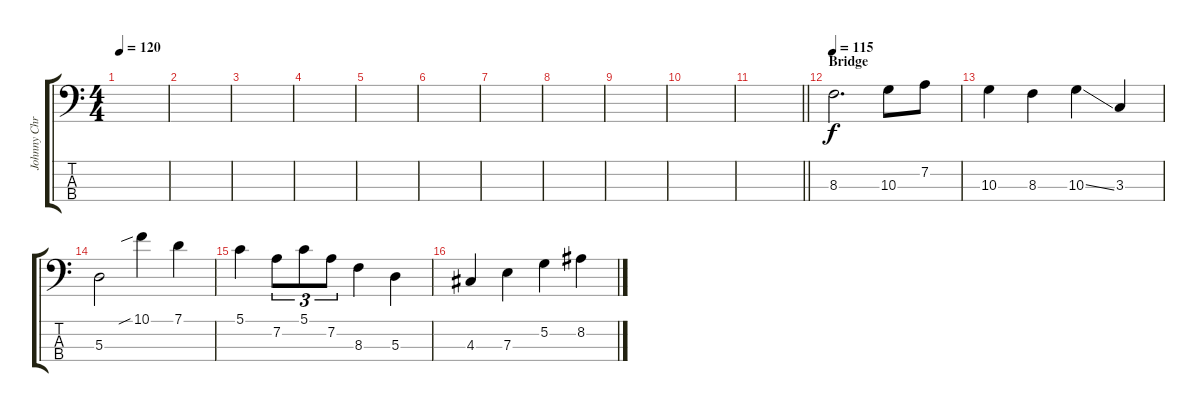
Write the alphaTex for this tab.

\track ("Johnny Christ" "Johnny Chr") {instrument slapbass1}
\staff {score tabs}
\tuning (G2 D2 A1 D1) {hide}
\ts (4 4)
\tempo 120
\clef f4
\ks c
|
|
|
|
|
|
|
|
|
|
\barLineRight lightlight
|
\section ("" "Bridge")
\tempo 115
8.3.2{d} 10.3.8 7.2.8 |
10.3.4 8.3.4 10.3{ss}.4 3.3.4 |
5.3.2 10.1{sib}.4 7.1.4 |
5.1.4 7.2.8{tu (3 2)} 5.1.8{tu (3 2)} 7.2.8{tu (3 2)} 8.3.4 5.3.4 |
4.3.4 7.3.4 5.2.4 8.2.4
